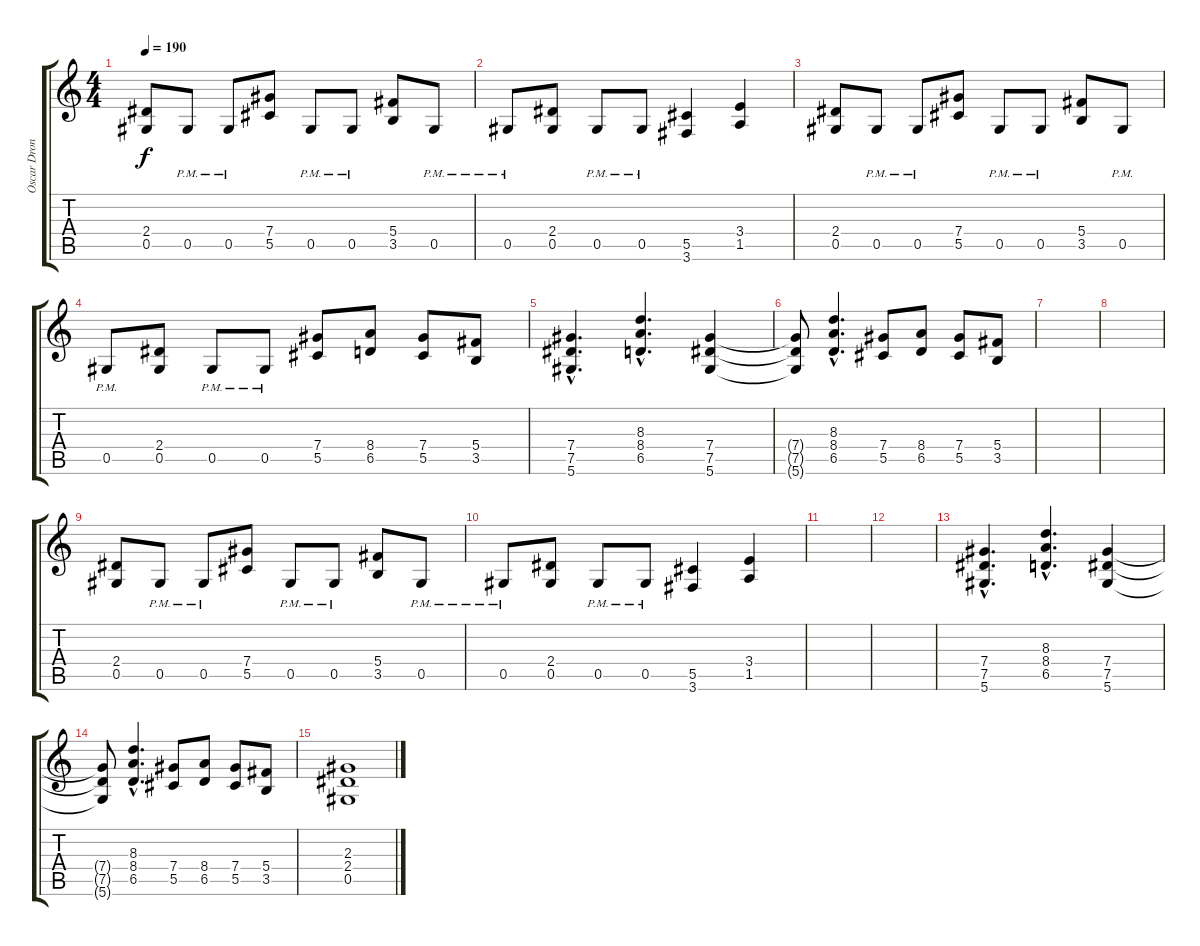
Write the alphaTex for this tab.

\track ("Oscar Dronjak Rhytm" "Oscar Dron") {instrument distortionguitar}
\staff {score tabs}
\tuning (Eb4 Bb3 Gb3 Db3 Ab2 Eb2) {hide}
\ts (4 4)
\tempo 190
\clef g2
\ks c
(2.4 0.5).8{dy f} 0.5{pm}.8 0.5{pm}.8 (7.4 5.5).8 0.5{pm}.8 0.5{pm}.8 (5.4 3.5).8 0.5{pm}.8 |
0.5{pm}.8 (2.4 0.5).8 0.5{pm}.8 0.5{pm}.8 (5.5 3.6).4 (3.4 1.5).4 |
(2.4 0.5).8 0.5{pm}.8 0.5{pm}.8 (7.4 5.5).8 0.5{pm}.8 0.5{pm}.8 (5.4 3.5).8 0.5{pm}.8 |
0.5{pm}.8 (2.4 0.5).8 0.5{pm}.8 0.5{pm}.8 (7.4 5.5).8 (8.4 6.5).8 (7.4 5.5).8 (5.4 3.5).8 |
(7.4{hac} 7.5{hac} 5.6{hac}).4{d} (8.3{hac} 8.4{hac} 6.5{hac}).4{d} (7.4 7.5 5.6).4 |
(7.4{t} 7.5{t} 5.6{t}).8 (8.3{hac} 8.4{hac} 6.5{hac}).4{d} (7.4 5.5).8 (8.4 6.5).8 (7.4 5.5).8 (5.4 3.5).8 |
|
|
(2.4 0.5).8 0.5{pm}.8 0.5{pm}.8 (7.4 5.5).8 0.5{pm}.8 0.5{pm}.8 (5.4 3.5).8 0.5{pm}.8 |
0.5{pm}.8 (2.4 0.5).8 0.5{pm}.8 0.5{pm}.8 (5.5 3.6).4 (3.4 1.5).4 |
|
|
(7.4{hac} 7.5{hac} 5.6{hac}).4{d} (8.3{hac} 8.4{hac} 6.5{hac}).4{d} (7.4 7.5 5.6).4 |
(7.4{t} 7.5{t} 5.6{t}).8 (8.3{hac} 8.4{hac} 6.5{hac}).4{d} (7.4 5.5).8 (8.4 6.5).8 (7.4 5.5).8 (5.4 3.5).8 |
(2.3 2.4 0.5).1
